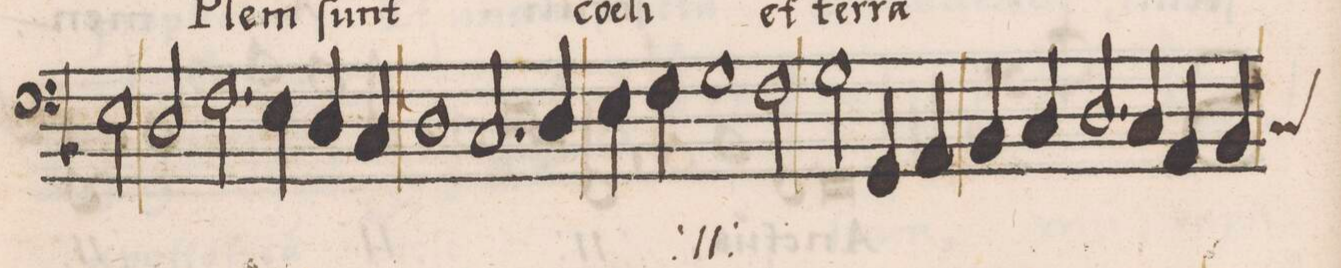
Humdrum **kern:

**kern	**text
*I"BASSVS	*
*clefF4	*
*k[b-]	*
*met(c|)	*
*M2/1	*
2E\	.
2D/	.
2.F\	.
=38	=38
4E\	.
4D/	.
4C/	.
1D	.
=39	=39
2.C/	.
4D/	.
4E\	.
4F\	.
*	*ij
1G	ple-
=40	=40
2F\	.
2G\	-ni
4GG/	ſunt
4AA/	.
=41	=41
4BB-/	.
4C/	.
2.D/	.
4C/	.
4AA/	.
*custos:C	*
4BB-/	.
=42	=42
*-	*-
